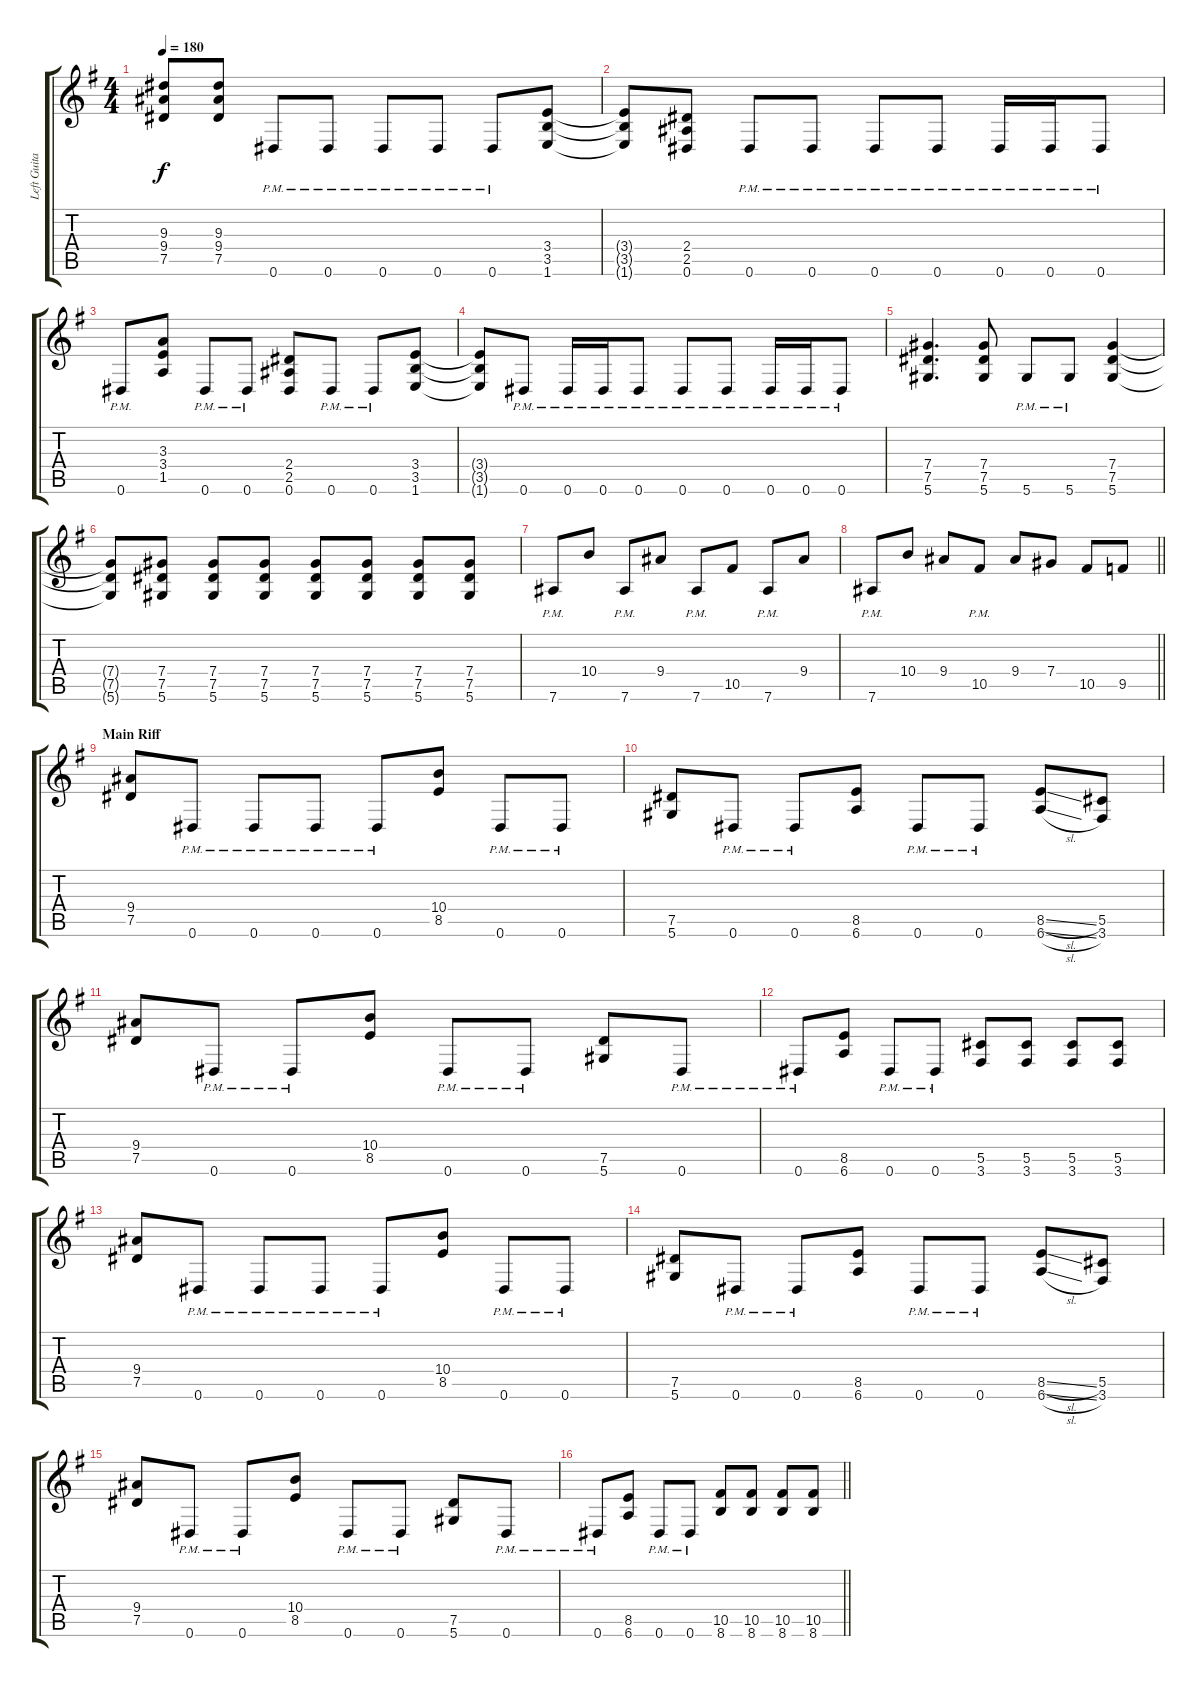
\track ("Left Guitar" "Left Guita") {instrument overdrivenguitar}
\staff {score tabs}
\tuning (Eb4 Bb3 Gb3 Db3 Ab2 Eb2) {hide}
\ts (4 4)
\tempo 180
\clef g2
\ks g
(9.3 9.4 7.5).8{dy f} (9.3 9.4 7.5).8 0.6{pm}.8 0.6{pm}.8 0.6{pm}.8 0.6{pm}.8 0.6{pm}.8 (3.4 3.5 1.6).8 |
(3.4{t} 3.5{t} 1.6{t}).8 (2.4 2.5 0.6).8 0.6{pm}.8 0.6{pm}.8 0.6{pm}.8 0.6{pm}.8 0.6{pm}.16 0.6{pm}.16 0.6{pm}.8 |
0.6{pm}.8 (3.3 3.4 1.5).8 0.6{pm}.8 0.6{pm}.8 (2.4 2.5 0.6).8 0.6{pm}.8 0.6{pm}.8 (3.4 3.5 1.6).8 |
(3.4{t} 3.5{t} 1.6{t}).8 0.6{pm}.8 0.6{pm}.16 0.6{pm}.16 0.6{pm}.8 0.6{pm}.8 0.6{pm}.8 0.6{pm}.16 0.6{pm}.16 0.6{pm}.8 |
(7.4 7.5 5.6).4{d} (7.4 7.5 5.6).8 5.6{pm}.8 5.6{pm}.8 (7.4 7.5 5.6).4 |
(7.4{t} 7.5{t} 5.6{t}).8 (7.4 7.5 5.6).8 (7.4 7.5 5.6).8 (7.4 7.5 5.6).8 (7.4 7.5 5.6).8 (7.4 7.5 5.6).8 (7.4 7.5 5.6).8 (7.4 7.5 5.6).8 |
7.6{pm}.8 10.4.8 7.6{pm}.8 9.4.8 7.6{pm}.8 10.5.8 7.6{pm}.8 9.4.8 |
\barLineRight lightlight
7.6{pm}.8 10.4.8 9.4.8 10.5{pm}.8 9.4.8 7.4.8 10.5.8 9.5.8 |
\section ("" "Main Riff")
(9.4 7.5).8 0.6{pm}.8 0.6{pm}.8 0.6{pm}.8 0.6{pm}.8 (10.4 8.5).8 0.6{pm}.8 0.6{pm}.8 |
(7.5 5.6).8 0.6{pm}.8 0.6{pm}.8 (8.5 6.6).8 0.6{pm}.8 0.6{pm}.8 (8.5{sl} 6.6{sl}).8 (5.5 3.6).8 |
(9.4 7.5).8 0.6{pm}.8 0.6{pm}.8 (10.4 8.5).8 0.6{pm}.8 0.6{pm}.8 (7.5 5.6).8 0.6{pm}.8 |
0.6{pm}.8 (8.5 6.6).8 0.6{pm}.8 0.6{pm}.8 (5.5 3.6).8 (5.5 3.6).8 (5.5 3.6).8 (5.5 3.6).8 |
(9.4 7.5).8 0.6{pm}.8 0.6{pm}.8 0.6{pm}.8 0.6{pm}.8 (10.4 8.5).8 0.6{pm}.8 0.6{pm}.8 |
(7.5 5.6).8 0.6{pm}.8 0.6{pm}.8 (8.5 6.6).8 0.6{pm}.8 0.6{pm}.8 (8.5{sl} 6.6{sl}).8 (5.5 3.6).8 |
(9.4 7.5).8 0.6{pm}.8 0.6{pm}.8 (10.4 8.5).8 0.6{pm}.8 0.6{pm}.8 (7.5 5.6).8 0.6{pm}.8 |
\barLineRight lightlight
0.6{pm}.8 (8.5 6.6).8 0.6{pm}.8 0.6{pm}.8 (10.5 8.6).8 (10.5 8.6).8 (10.5 8.6).8 (10.5 8.6).8
